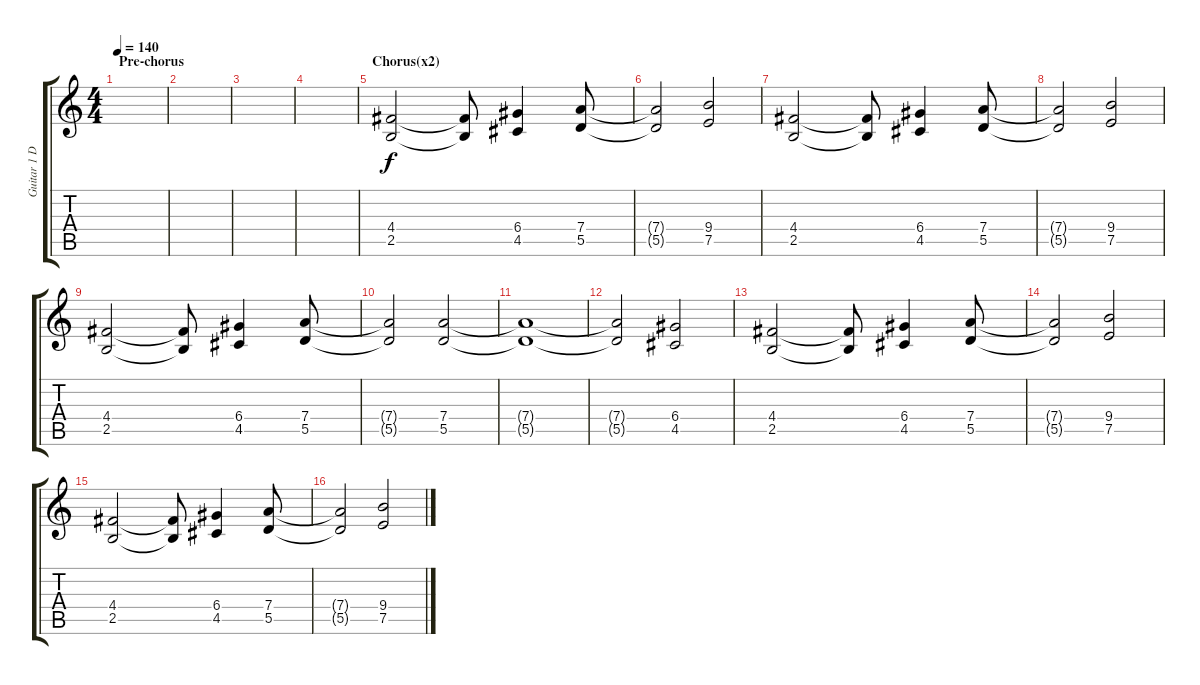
\track ("Guitar 1 Distorsion" "Guitar 1 D") {instrument distortionguitar}
\staff {score tabs}
\tuning (E4 B3 G3 D3 A2 E2) {hide}
\ts (4 4)
\section ("" "Pre-chorus")
\tempo 140
\clef g2
\ks c
|
|
|
|
\section ("" "Chorus(x2)")
(4.4 2.5).2{volume 14} (4.4{t} 2.5{t}).8 (6.4 4.5).4 (7.4 5.5).8 |
(7.4{t} 5.5{t}).2 (9.4 7.5).2 |
(4.4 2.5).2 (4.4{t} 2.5{t}).8 (6.4 4.5).4 (7.4 5.5).8 |
(7.4{t} 5.5{t}).2 (9.4 7.5).2 |
(4.4 2.5).2 (4.4{t} 2.5{t}).8 (6.4 4.5).4 (7.4 5.5).8 |
(7.4{t} 5.5{t}).2 (7.4 5.5).2 |
(7.4{t} 5.5{t}).1 |
(7.4{t} 5.5{t}).2 (6.4 4.5).2 |
(4.4 2.5).2 (4.4{t} 2.5{t}).8 (6.4 4.5).4 (7.4 5.5).8 |
(7.4{t} 5.5{t}).2 (9.4 7.5).2 |
(4.4 2.5).2 (4.4{t} 2.5{t}).8 (6.4 4.5).4 (7.4 5.5).8 |
(7.4{t} 5.5{t}).2 (9.4 7.5).2
